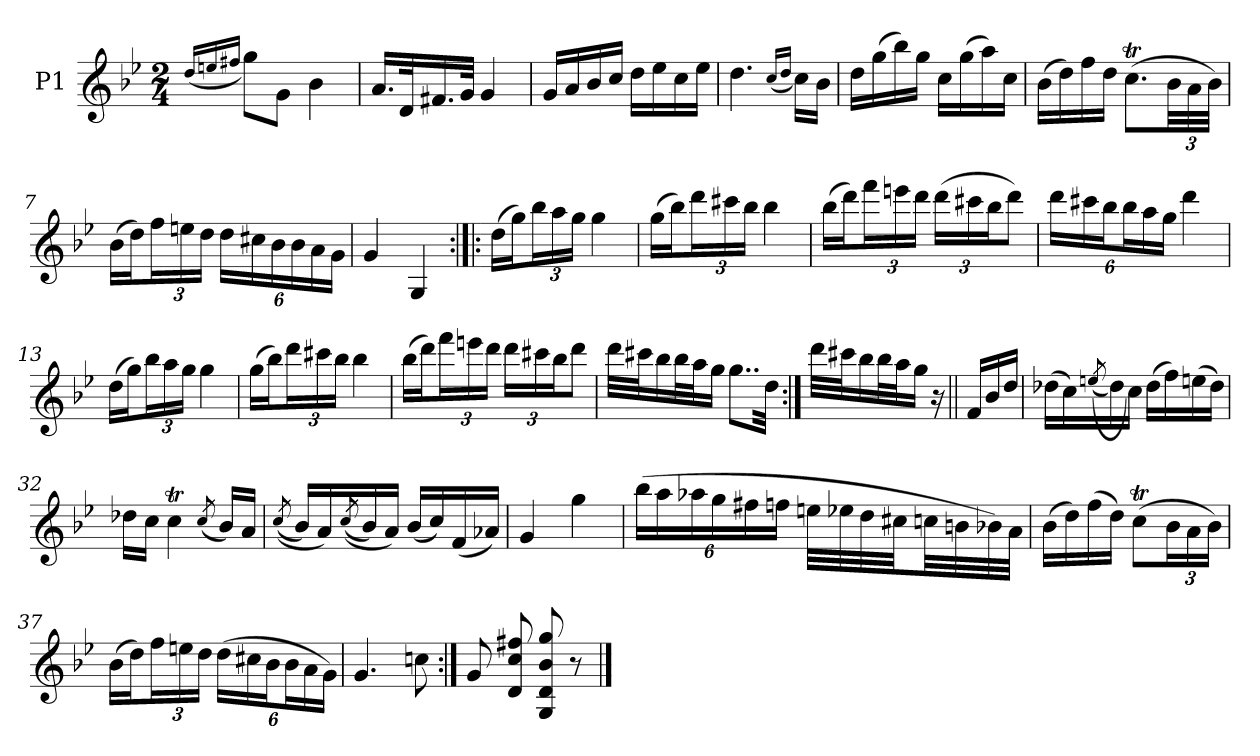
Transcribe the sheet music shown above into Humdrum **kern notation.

**kern
*part1
*staff1
*I"P1
*clefG2
*k[b-e-]
*g:
*M2/4
=1
(16qqdd/LL
16qqeen/
16qqff#X/JJ
8ggL)
8gJ
4b-
=2
16.aLL
32dK
16.f#X
32gJJk
4g
=3
16gLL
16a
16b-
16ccJJ
16ddLL
16ee-
16cc
16ee-JJ
=4
4.dd
(16qqcc/LL
16qqdd/JJ
16ccLL)
16b-JJ
=5
16ddLL
(16gg
16bb-)
16ggJJ
16ccLL
(16gg
16aa)
16ccJJ
=6
(16b-LL
16dd)
16ff
16ddJJ
(8.ccTL
48b-LL
48a
48b-JJJ)
=7
(16b-LL
16ddJ)
24ffL
24een
24ddJJ
24ddLL
24cc#X
24b-
24b-
24a
24gJJ
=8
4g
4G
=9:|!|:
(16ddLL
16ggJ)
24bb-L
24aa
24ggJJ
4gg
=10
(16ggLL
16bb-J)
24dddL
24ccc#X
24bb-JJ
4bb-
=11
(16bb-LL
16dddJ)
24fffL
24eeen
24dddJJ
(24dddLL
24ccc#X
24bb-J
8dddJ)
=12
24dddLL
24ccc#X
24bb-J
24bb-L
24aa
24ggJJ
4ddd
=13
(16ddLL
16ggJ)
24bb-L
24aa
24ggJJ
4gg
=14
(16ggLL
16bb-J)
24dddL
24ccc#X
24bb-JJ
4bb-
=15
(16bb-LL
16dddJ)
24fffL
24eeen
24dddJJ
24dddLL
24ccc#X
24bb-J
8dddJ
=16
32dddLLL
32ccc#XJ
16bb-
32bb-L
32aaJ
16ggJJ
8..ggL
32ddJkk
=:|!
32dddLLL
32ccc#XJ
16bb-
32bb-L
32aaJ
16ggJJ
16r
=17||
16fLL
16b-
16ddJJ
=31
(16dd-XLL
16cc)
((8qeen/
16dd-)
16ccJJ)
(16dd-LL
16ff)
(16een
16dd-JJ)
=32
16dd-XLL
16ccJJ
4cct
(8qcc/
16b-LL)
16aJJ
=33
((8qcc/
16b-LL)
16a)
((8qcc/
16b-)
16aJJ)
(16b-LL
16cc)
(16f
16a-XJJ)
=34
4g
4gg
=35
(24bb-LL
24aa
24aa-X
24gg
24ff#X
24ffnJJ
32eenLLL
32ee-X
32dd
32cc#XJJ
32ccnLL
32bn
32b-X)
32aJJJ
=36
(16b-LL
16dd)
(16ff
16ddJJ)
(8ccTL
24b-L
24a
24b-JJ)
=37
(16b-LL
16ddJ)
24ffL
24een
24ddJJ
(24ddLL
24cc#X
24b-J
24b-L
24a
24gJJ)
=38
4.g
8ccn
=39:|!
8g
8d 8cc 8ff#X
8G 8d 8b- 8gg
8r
==
*-
